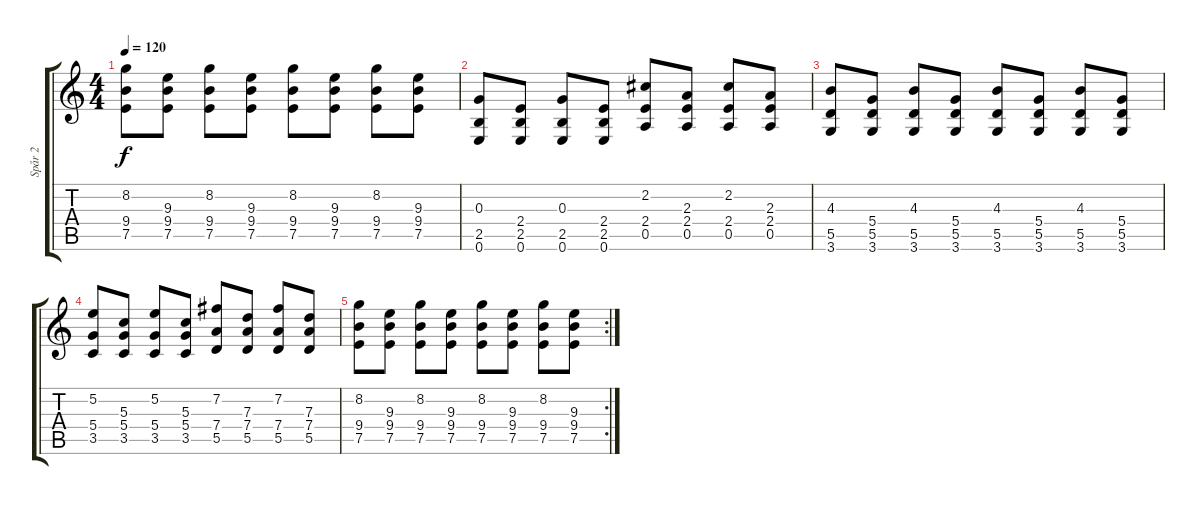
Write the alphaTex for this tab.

\track ("Spår 2" "Spår 2") {instrument distortionguitar}
\staff {score tabs}
\tuning (E4 B3 G3 D3 A2 E2) {hide}
\ts (4 4)
\tempo 120
\clef g2
\ks c
(8.2 9.4 7.5).8{dy f} (9.3 9.4 7.5).8 (8.2 9.4 7.5).8 (9.3 9.4 7.5).8 (8.2 9.4 7.5).8 (9.3 9.4 7.5).8 (8.2 9.4 7.5).8 (9.3 9.4 7.5).8 |
(0.3 2.5 0.6).8 (2.4 2.5 0.6).8 (0.3 2.5 0.6).8 (2.4 2.5 0.6).8 (2.2 2.4 0.5).8 (2.3 2.4 0.5).8 (2.2 2.4 0.5).8 (2.3 2.4 0.5).8 |
(4.3 5.5 3.6).8 (5.4 5.5 3.6).8 (4.3 5.5 3.6).8 (5.4 5.5 3.6).8 (4.3 5.5 3.6).8 (5.4 5.5 3.6).8 (4.3 5.5 3.6).8 (5.4 5.5 3.6).8 |
(5.2 5.4 3.5).8 (5.3 5.4 3.5).8 (5.2 5.4 3.5).8 (5.3 5.4 3.5).8 (7.2 7.4 5.5).8 (7.3 7.4 5.5).8 (7.2 7.4 5.5).8 (7.3 7.4 5.5).8 |
\rc 2
(8.2 9.4 7.5).8 (9.3 9.4 7.5).8 (8.2 9.4 7.5).8 (9.3 9.4 7.5).8 (8.2 9.4 7.5).8 (9.3 9.4 7.5).8 (8.2 9.4 7.5).8 (9.3 9.4 7.5).8
